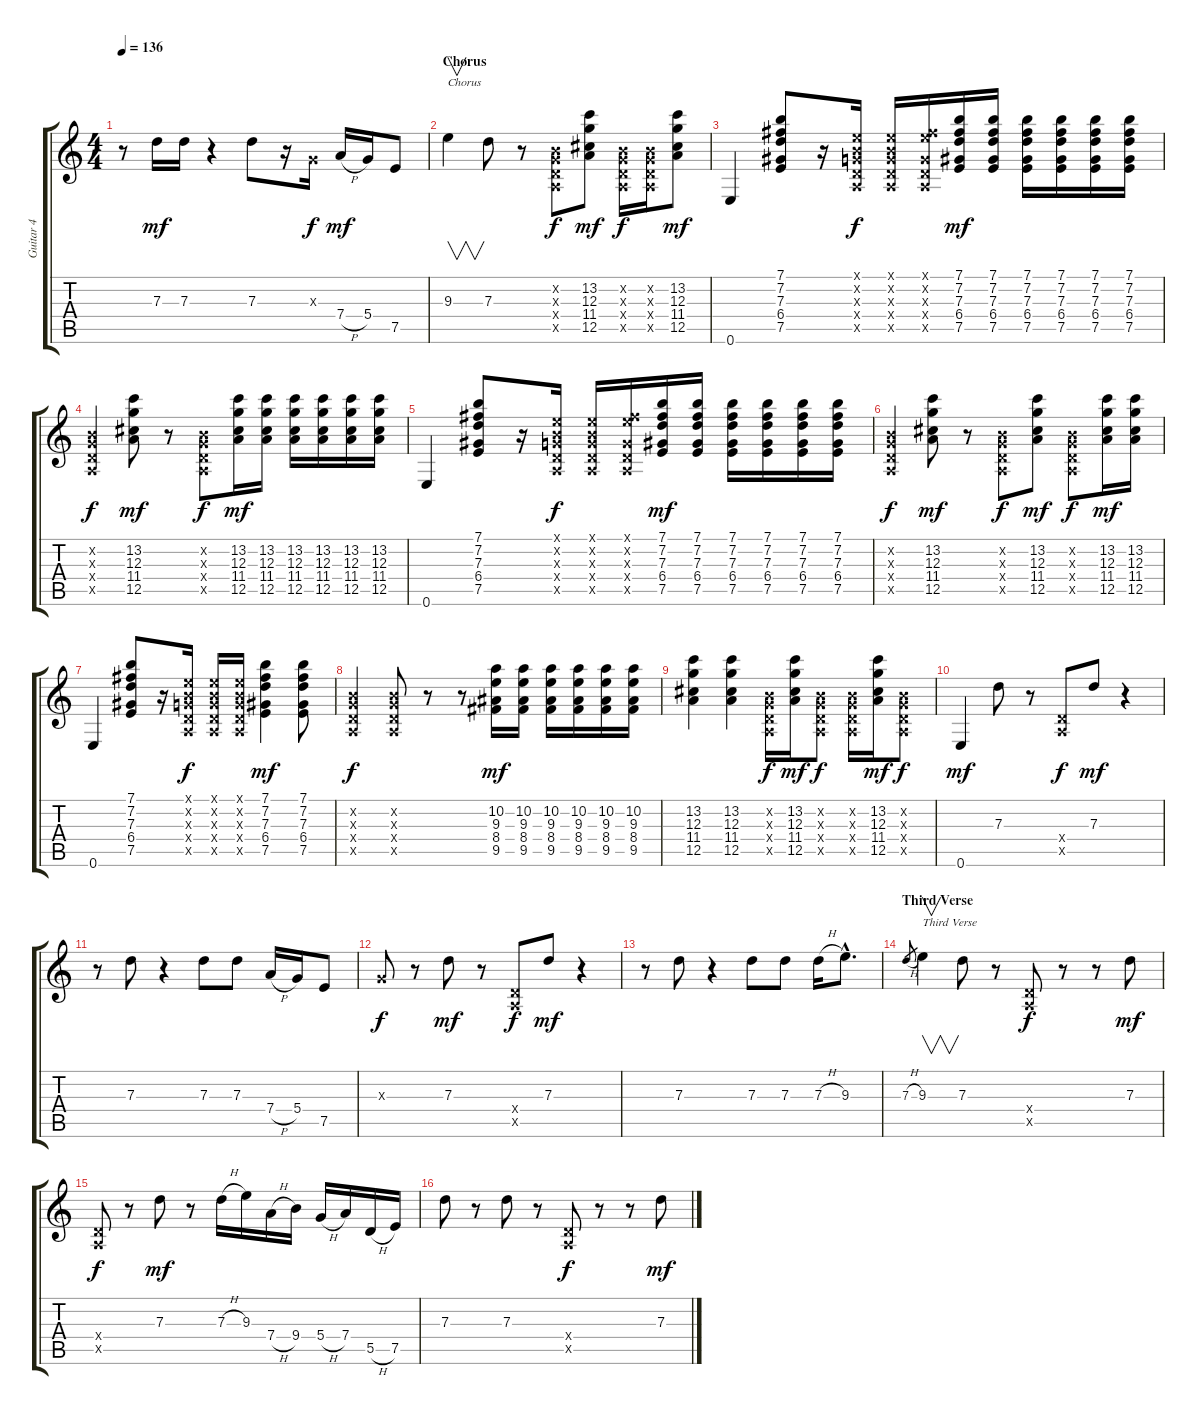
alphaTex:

\track ("Guitar 4" "Guitar 4") {instrument electricguitarclean}
\staff {score tabs}
\tuning (E4 B3 G3 D3 A2 E2) {hide}
\ts (4 4)
\tempo 136
\clef g2
\ks c
r.8{dy mf} 7.3.16 7.3.16 r.4 7.3.8 r.16 0.3{x}.16{dy f} 7.4{h}.16{dy mf} 5.4.16 7.5.8 |
\section ("" "Chorus")
9.3.4{v txt "Chorus"} 7.3.8 r.8 (0.2{x} 0.3{x} 0.4{x} 0.5{x}).8{dy f} (13.2 12.3 11.4 12.5).8{dy mf} (0.2{x} 0.3{x} 0.4{x} 0.5{x}).16{dy f} (0.2{x} 0.3{x} 0.4{x} 0.5{x}).16 (13.2 12.3 11.4 12.5).8{dy mf} |
0.6.4 (7.1 7.2 7.3 6.4 7.5).8 r.16 (0.1{x} 0.2{x} 0.3{x} 0.4{x} 0.5{x}).16{dy f} (0.1{x} 0.2{x} 0.3{x} 0.4{x} 0.5{x}).16 (0.1{x} 7.2{x} 0.3{x} 0.4{x} 0.5{x}).16 (7.1 7.2 7.3 6.4 7.5).16{dy mf} (7.1 7.2 7.3 6.4 7.5).16 (7.1 7.2 7.3 6.4 7.5).16 (7.1 7.2 7.3 6.4 7.5).16 (7.1 7.2 7.3 6.4 7.5).16 (7.1 7.2 7.3 6.4 7.5).16 |
(0.2{x} 0.3{x} 0.4{x} 0.5{x}).4{dy f} (13.2 12.3 11.4 12.5).8{dy mf} r.8 (0.2{x} 0.3{x} 0.4{x} 0.5{x}).8{dy f} (13.2 12.3 11.4 12.5).16{dy mf} (13.2 12.3 11.4 12.5).16 (13.2 12.3 11.4 12.5).16 (13.2 12.3 11.4 12.5).16 (13.2 12.3 11.4 12.5).16 (13.2 12.3 11.4 12.5).16 |
0.6.4 (7.1 7.2 7.3 6.4 7.5).8 r.16 (0.1{x} 0.2{x} 0.3{x} 0.4{x} 0.5{x}).16{dy f} (0.1{x} 0.2{x} 0.3{x} 0.4{x} 0.5{x}).16 (0.1{x} 7.2{x} 0.3{x} 0.4{x} 0.5{x}).16 (7.1 7.2 7.3 6.4 7.5).16{dy mf} (7.1 7.2 7.3 6.4 7.5).16 (7.1 7.2 7.3 6.4 7.5).16 (7.1 7.2 7.3 6.4 7.5).16 (7.1 7.2 7.3 6.4 7.5).16 (7.1 7.2 7.3 6.4 7.5).16 |
(0.2{x} 0.3{x} 0.4{x} 0.5{x}).4{dy f} (13.2 12.3 11.4 12.5).8{dy mf} r.8 (0.2{x} 0.3{x} 0.4{x} 0.5{x}).8{dy f} (13.2 12.3 11.4 12.5).8{dy mf} (0.2{x} 0.3{x} 0.4{x} 0.5{x}).8{dy f} (13.2 12.3 11.4 12.5).16{dy mf} (13.2 12.3 11.4 12.5).16 |
0.6.4 (7.1 7.2 7.3 6.4 7.5).8 r.16 (0.1{x} 0.2{x} 0.3{x} 0.4{x} 0.5{x}).16{dy f} (0.1{x} 0.2{x} 0.3{x} 0.4{x} 0.5{x}).16 (0.1{x} 0.2{x} 0.3{x} 0.4{x} 0.5{x}).16 (7.1 7.2 7.3 6.4 7.5).4{dy mf} (7.1 7.2 7.3 6.4 7.5).8 |
(0.2{x} 0.3{x} 0.4{x} 0.5{x}).4{dy f} (0.2{x} 0.3{x} 0.4{x} 0.5{x}).8 r.8 r.8 (10.2 9.3 8.4 9.5).16{dy mf} (10.2 9.3 8.4 9.5).16 (10.2 9.3 8.4 9.5).16 (10.2 9.3 8.4 9.5).16 (10.2 9.3 8.4 9.5).16 (10.2 9.3 8.4 9.5).16 |
(13.2 12.3 11.4 12.5).4 (13.2 12.3 11.4 12.5).4 (0.2{x} 0.3{x} 0.4{x} 0.5{x}).16{dy f} (13.2 12.3 11.4 12.5).16{dy mf} (0.2{x} 0.3{x} 0.4{x} 0.5{x}).8{dy f} (0.2{x} 0.3{x} 0.4{x} 0.5{x}).16 (13.2 12.3 11.4 12.5).16{dy mf} (0.2{x} 0.3{x} 0.4{x} 0.5{x}).8{dy f} |
0.6.4{dy mf} 7.3.8 r.8 (0.4{x} 0.5{x}).8{dy f} 7.3.8{dy mf} r.4 |
r.8 7.3.8 r.4 7.3.8 7.3.8 7.4{h}.16 5.4.16 7.5.8 |
0.3{x}.8{dy f} r.8 7.3.8{dy mf} r.8 (0.4{x} 0.5{x}).8{dy f} 7.3.8{dy mf} r.4 |
r.8 7.3.8 r.4 7.3.8 7.3.8 7.3{h}.16 9.3{hac}.8{d} |
\section ("" "Third Verse")
7.3{h}.8{gr} 9.3.4{v txt "Third Verse"} 7.3.8 r.8 (0.4{x} 0.5{x}).8{dy f} r.8 r.8 7.3.8{dy mf} |
(0.4{x} 0.5{x}).8{dy f} r.8 7.3.8{dy mf} r.8 7.3{h}.16 9.3.16 7.4{h}.16 9.4.16 5.4{h}.16 7.4.16 5.5{h}.16 7.5.16 |
7.3.8 r.8 7.3.8 r.8 (0.4{x} 0.5{x}).8{dy f} r.8 r.8 7.3.8{dy mf}
